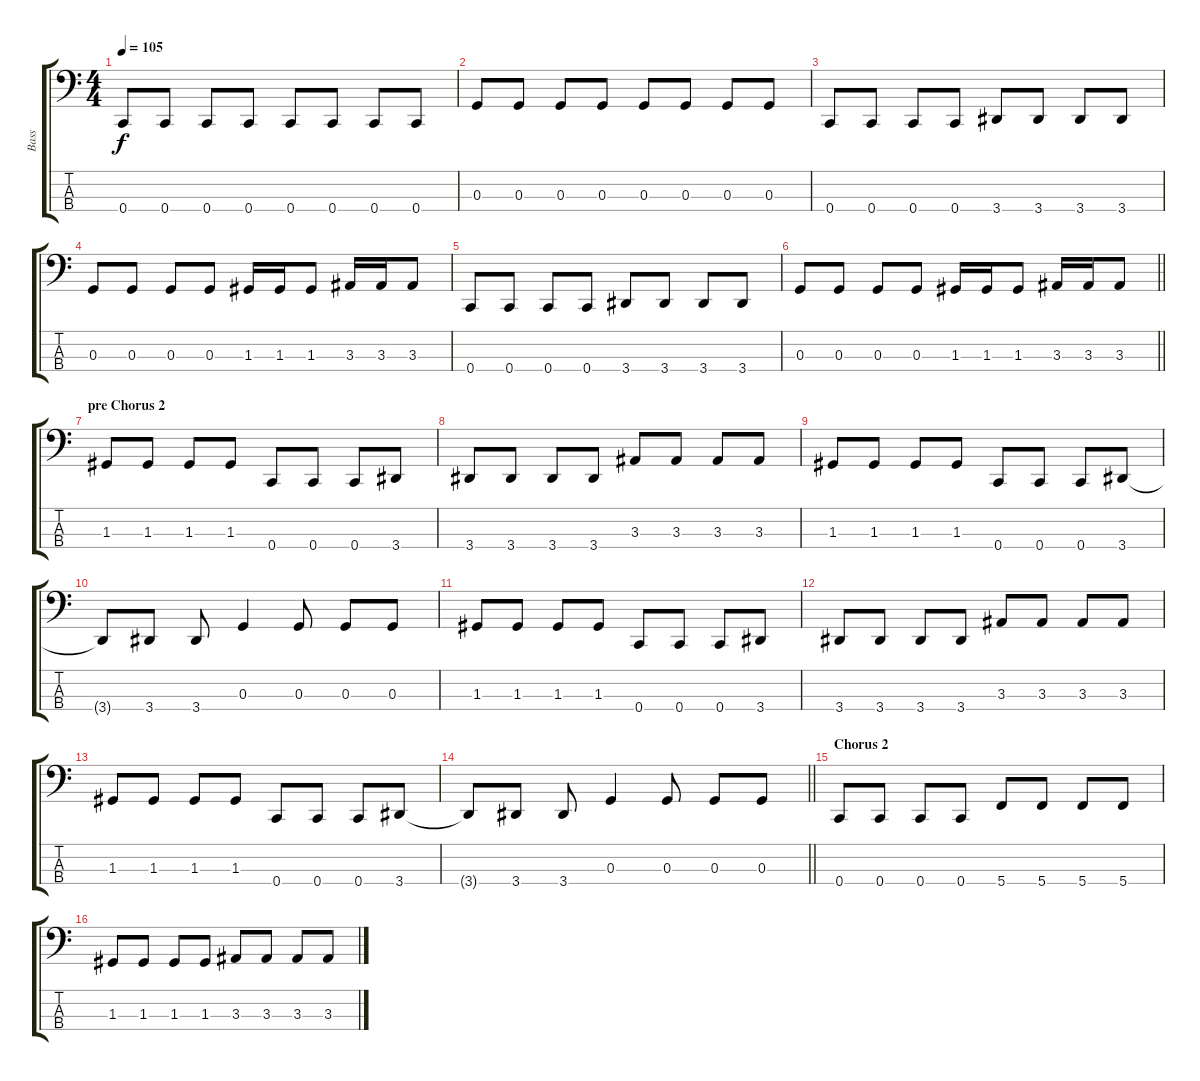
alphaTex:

\track ("Bass" "Bass") {instrument electricbassfinger}
\staff {score tabs}
\tuning (F2 C2 G1 C1) {hide}
\ts (4 4)
\tempo 105
\clef f4
\ks c
0.4.8{dy f} 0.4.8 0.4.8 0.4.8 0.4.8 0.4.8 0.4.8 0.4.8 |
0.3.8 0.3.8 0.3.8 0.3.8 0.3.8 0.3.8 0.3.8 0.3.8 |
0.4.8 0.4.8 0.4.8 0.4.8 3.4.8 3.4.8 3.4.8 3.4.8 |
0.3.8 0.3.8 0.3.8 0.3.8 1.3.16 1.3.16 1.3.8 3.3.16 3.3.16 3.3.8 |
0.4.8 0.4.8 0.4.8 0.4.8 3.4.8 3.4.8 3.4.8 3.4.8 |
\barLineRight lightlight
0.3.8 0.3.8 0.3.8 0.3.8 1.3.16 1.3.16 1.3.8 3.3.16 3.3.16 3.3.8 |
\section ("" "pre Chorus 2")
1.3.8 1.3.8 1.3.8 1.3.8 0.4.8 0.4.8 0.4.8 3.4.8 |
3.4.8 3.4.8 3.4.8 3.4.8 3.3.8 3.3.8 3.3.8 3.3.8 |
1.3.8 1.3.8 1.3.8 1.3.8 0.4.8 0.4.8 0.4.8 3.4.8 |
3.4{t}.8 3.4.8 3.4.8 0.3.4 0.3.8 0.3.8 0.3.8 |
1.3.8 1.3.8 1.3.8 1.3.8 0.4.8 0.4.8 0.4.8 3.4.8 |
3.4.8 3.4.8 3.4.8 3.4.8 3.3.8 3.3.8 3.3.8 3.3.8 |
1.3.8 1.3.8 1.3.8 1.3.8 0.4.8 0.4.8 0.4.8 3.4.8 |
\barLineRight lightlight
3.4{t}.8 3.4.8 3.4.8 0.3.4 0.3.8 0.3.8 0.3.8 |
\section ("" "Chorus 2")
0.4.8 0.4.8 0.4.8 0.4.8 5.4.8 5.4.8 5.4.8 5.4.8 |
1.3.8 1.3.8 1.3.8 1.3.8 3.3.8 3.3.8 3.3.8 3.3.8
